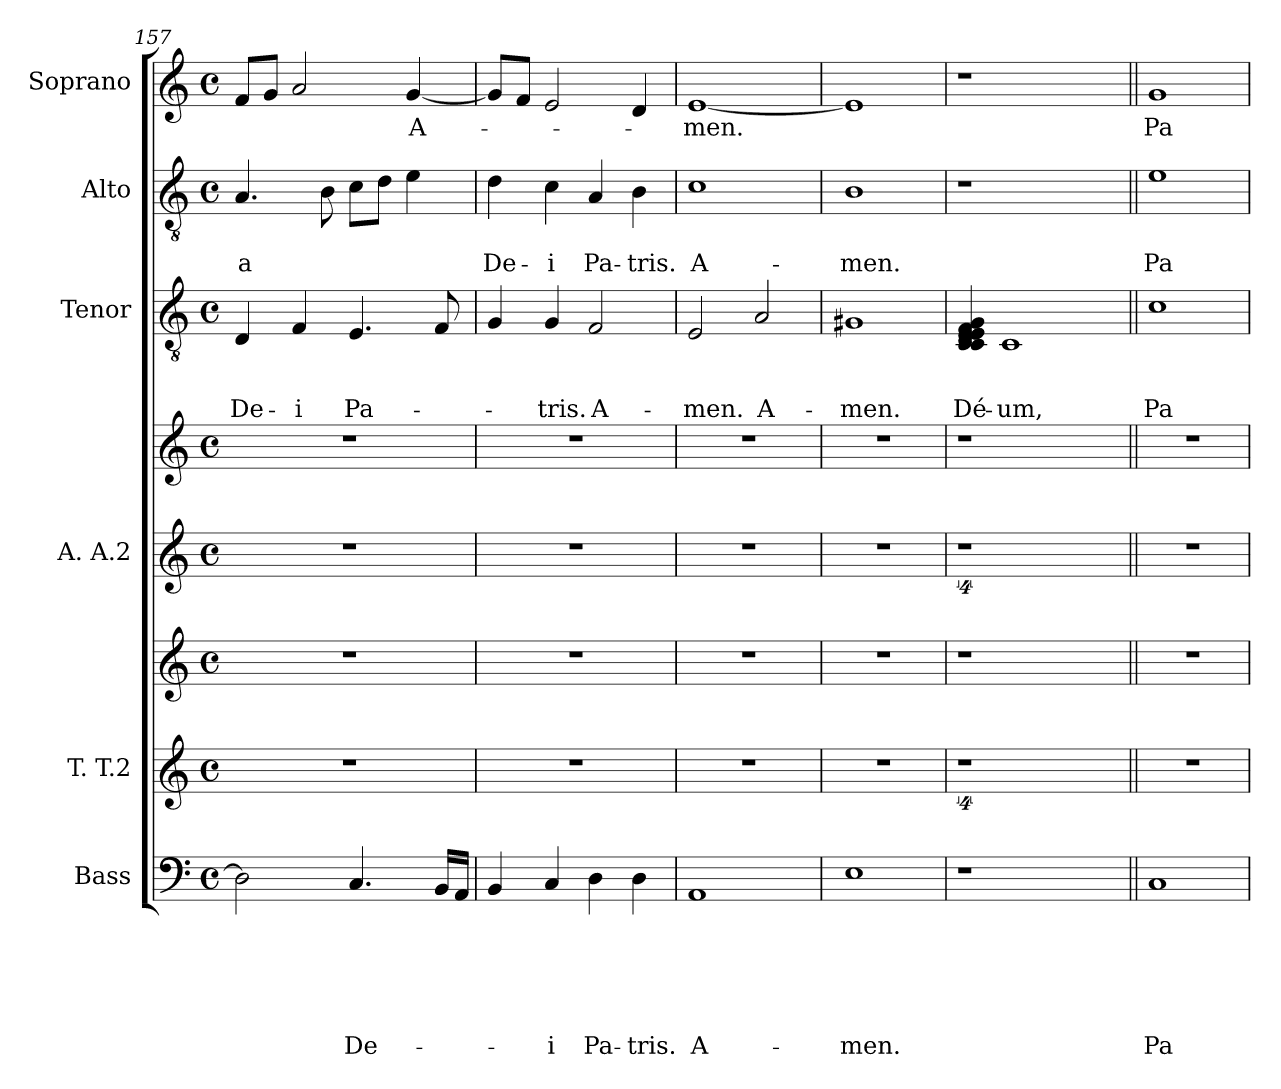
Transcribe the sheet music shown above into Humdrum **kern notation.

**kern	**text	**text	**text	**text	**text	**text	**kern	**kern	**kern	**kern	**kern	**text	**text	**text	**kern	**text	**text	**kern	**text
*part6	*part6	*part6	*part6	*part6	*part6	*part6	*part5	*part5	*part4	*part4	*part3	*part3	*part3	*part3	*part2	*part2	*part2	*part1	*part1
*staff8	*staff8	*staff8	*staff8	*staff8	*staff8	*staff8	*staff7	*staff6	*staff5	*staff4	*staff3	*staff3	*staff3	*staff3	*staff2	*staff2	*staff2	*staff1	*staff1
*I"Bass	*	*	*	*	*	*	*I"T. T.2	*	*I"A. A.2	*	*I"Tenor	*	*	*	*I"Alto	*	*	*I"Soprano	*
*I'B.	*	*	*	*	*	*	*I'T.	*	*I'A.	*	*I'T.	*	*	*	*I'A.	*	*	*I'S.	*
!!LO:LB:g=z
*clefF4	*	*	*	*	*	*	*clefG2	*clefG2	*clefG2	*clefG2	*clefGv2	*	*	*	*clefGv2	*	*	*clefG2	*
*k[]	*	*	*	*	*	*	*k[]	*k[]	*k[]	*k[]	*k[]	*	*	*	*k[]	*	*	*k[]	*
*C:	*	*	*	*	*	*	*C:	*C:	*C:	*C:	*C:	*	*	*	*C:	*	*	*C:	*
*M4/4	*	*	*	*	*	*	*M4/4	*M4/4	*M4/4	*M4/4	*M4/4	*	*	*	*M4/4	*	*	*M4/4	*
*met(c)	*	*	*	*	*	*	*met(c)	*met(c)	*met(c)	*met(c)	*met(c)	*	*	*	*met(c)	*	*	*met(c)	*
=157	=157	=157	=157	=157	=157	=157	=157	=157	=157	=157	=157	=157	=157	=157	=157	=157	=157	=157	=157
!	!	!	!	!	!	!	!	!	!	!	!	!	!	!LO:LY:b	!	!	!LO:LY:b	!	!
2D\]	.	.	.	.	.	.	1r	1r	1r	1r	4D/	.	.	De-	4.A/	.	-a	8f/L	.
.	.	.	.	.	.	.	.	.	.	.	.	.	.	.	.	.	.	8g/J	.
!	!	!	!	!	!	!	!	!	!	!	!	!	!	!LO:LY:b	!	!	!	!	!
.	.	.	.	.	.	.	.	.	.	.	4F/	.	.	-i	.	.	.	2a/	.
.	.	.	.	.	.	.	.	.	.	.	.	.	.	.	8B\	.	.	.	.
!	!	!	!	!	!	!LO:LY:b	!	!	!	!	!	!	!	!LO:LY:b	!	!	!	!	!
4.C/	.	.	.	.	.	De-	.	.	.	.	4.E/	.	.	Pa-	8c\L	.	.	.	.
.	.	.	.	.	.	.	.	.	.	.	.	.	.	.	8d\J	.	.	.	.
!	!	!	!	!	!	!	!	!	!	!	!	!	!	!	!	!	!	!	!LO:LY:b
.	.	.	.	.	.	.	.	.	.	.	.	.	.	.	4e\	.	.	[<4g/	A-
16BB/LL	.	.	.	.	.	.	.	.	.	.	8F/	.	.	.	.	.	.	.	.
16AA/JJ	.	.	.	.	.	.	.	.	.	.	.	.	.	.	.	.	.	.	.
=158	=158	=158	=158	=158	=158	=158	=158	=158	=158	=158	=158	=158	=158	=158	=158	=158	=158	=158	=158
!	!	!	!	!	!	!	!	!	!	!	!	!	!	!	!	!	!LO:LY:b	!	!
4BB/	.	.	.	.	.	.	1r	1r	1r	1r	4G/	.	.	.	4d\	.	De-	8g/L]	.
.	.	.	.	.	.	.	.	.	.	.	.	.	.	.	.	.	.	8f/J	.
!	!	!	!	!	!	!LO:LY:b	!	!	!	!	!	!	!	!LO:LY:b	!	!	!LO:LY:b	!	!
4C/	.	.	.	.	.	-i	.	.	.	.	4G/	.	.	-tris.	4c\	.	-i	2e/	.
!	!	!	!	!	!	!LO:LY:b	!	!	!	!	!	!	!	!LO:LY:b	!	!	!LO:LY:b	!	!
4D\	.	.	.	.	.	Pa-	.	.	.	.	2F/	.	.	A-	4A/	.	Pa-	.	.
!	!	!	!	!	!	!LO:LY:b	!	!	!	!	!	!	!	!	!	!	!LO:LY:b	!	!
4D\	.	.	.	.	.	-tris.	.	.	.	.	.	.	.	.	4B\	.	-tris.	4d/	.
=159	=159	=159	=159	=159	=159	=159	=159	=159	=159	=159	=159	=159	=159	=159	=159	=159	=159	=159	=159
!	!	!	!	!	!	!LO:LY:b	!	!	!	!	!	!	!	!LO:LY:b	!	!	!LO:LY:b	!	!LO:LY:b
1AA	.	.	.	.	.	A-	1r	1r	1r	1r	2E/	.	.	-men.	1c	.	A-	[<1e	-men.
!	!	!	!	!	!	!	!	!	!	!	!	!	!	!LO:LY:b	!	!	!	!	!
.	.	.	.	.	.	.	.	.	.	.	2A/	.	.	A-	.	.	.	.	.
=160	=160	=160	=160	=160	=160	=160	=160	=160	=160	=160	=160	=160	=160	=160	=160	=160	=160	=160	=160
!	!	!	!	!	!	!LO:LY:b	!	!	!	!	!	!	!	!LO:LY:b	!	!	!LO:LY:b	!	!
1E	.	.	.	.	.	-men.	1r	1r	1r	1r	1G#X	.	.	-men.	1B	.	-men.	1e]	.
!!LO:PB:g=z
=161!	=161!	=161!	=161!	=161!	=161!	=161!	=161!	=161!	=161!	=161!	=161!	=161!	=161!	=161!	=161!	=161!	=161!	=161!	=161!
!	!	!	!	!	!	!	!	!	!	!	!	!	!	!LO:LY:b	!	!	!	!	!
1r	.	.	.	.	.	.	4%5r	1r	4%5r	1r	4C/ 4C/ 4D/ 4E/ 4E/ 4E/ 4F/ 4G/	.	.	Dé-	1r	.	.	1r	.
!	!	!	!	!	!	!	!	!	!	!	!	!	!	!LO:LY:b	!	!	!	!	!
.	.	.	.	.	.	.	.	.	.	.	1C	.	.	-um,	.	.	.	.	.
4ryy	.	.	.	.	.	.	.	4ryy	.	4ryy	.	.	.	.	4ryy	.	.	4ryy	.
=162||	=162||	=162||	=162||	=162||	=162||	=162||	=162||	=162||	=162||	=162||	=162||	=162||	=162||	=162||	=162||	=162||	=162||	=162||	=162||
!	!	!	!	!	!	!LO:LY:b	!	!	!	!	!	!	!	!LO:LY:b	!	!	!LO:LY:b	!	!LO:LY:b
1C	.	.	.	.	.	Pa-	1r	1r	1r	1r	1c	.	.	Pa-	1e	.	Pa-	1g	Pa-
=	=	=	=	=	=	=	=	=	=	=	=	=	=	=	=	=	=	=	=
*-	*-	*-	*-	*-	*-	*-	*-	*-	*-	*-	*-	*-	*-	*-	*-	*-	*-	*-	*-
